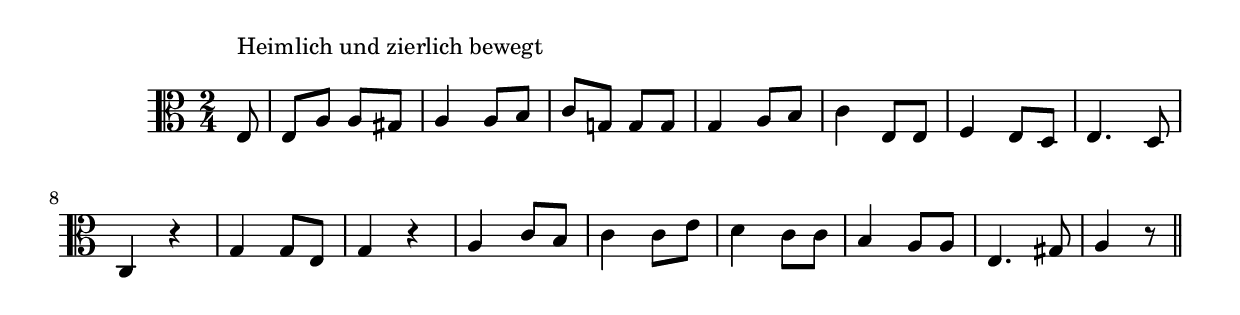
\version "2.14.0"
%{\header {
  title = "Feinsliebchen, Du Sollst"
  composer = "anonymous"
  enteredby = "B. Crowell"
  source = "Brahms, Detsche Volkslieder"
}%}
\score{{\key a \minor
\time 2/4
%{\tempo 8=120
%}\clef C
\relative c {
  \partial 8
  e8^\markup{\column { "Heimlich und zierlich bewegt" " " }} |
  e8 a a gis | a4 a8 b | c8 g! g g | g4 a8 b | c4 e,8 e | f4 e8 d | e4. d8 | c4 r |
  g'4 g8 e | g4 r | a4 c8 b | c4 c8 e | d4 c8 c | b4 a8 a | e4. gis8 | a4 r8
  \bar "||"
}

}}